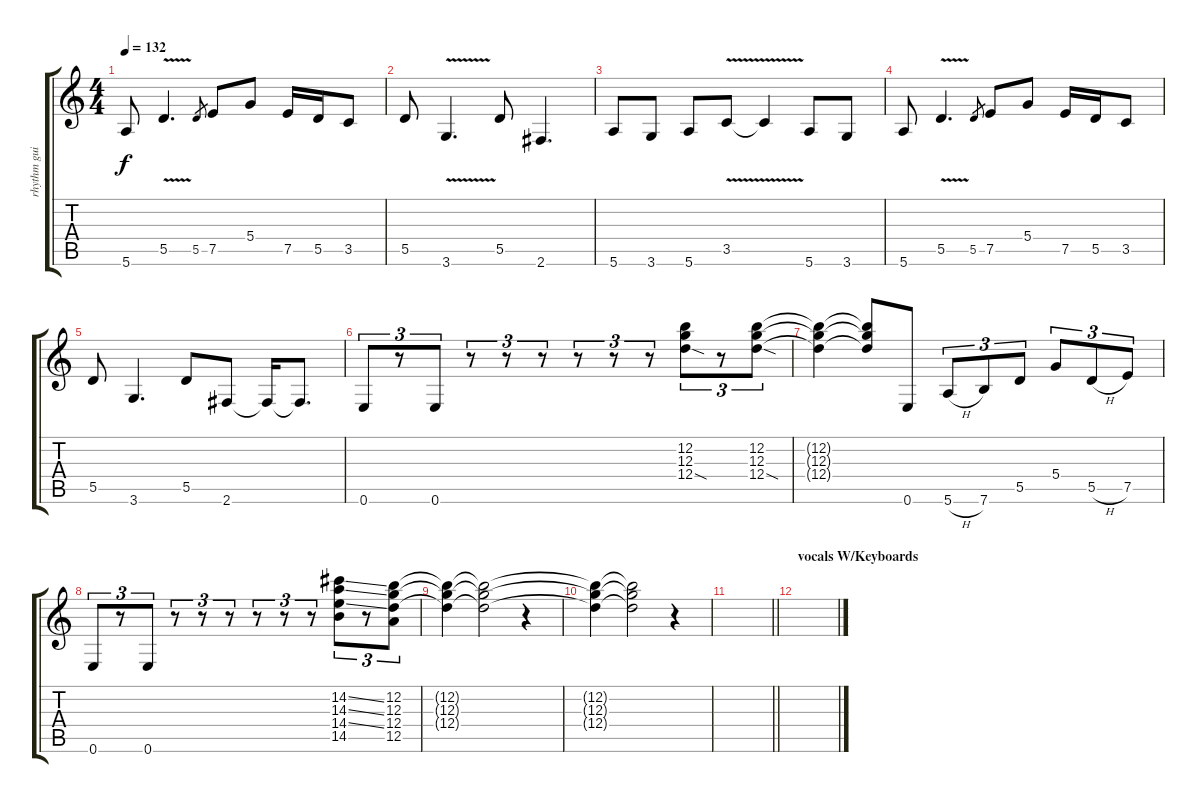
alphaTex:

\track ("rhythm guitar" "rhythm gui") {instrument electricguitarmuted}
\staff {score tabs}
\tuning (E4 B3 G3 D3 A2 E2) {hide}
\ts (4 4)
\tempo 132
\clef g2
\ks c
5.6.8{dy f} 5.5{v}.4{d} 5.5.8{gr} 7.5.8 5.4.8 7.5.16 5.5.16 3.5.8 |
5.5.8 3.6{v}.4{d} 5.5.8 2.6.4{d} |
5.6.8 3.6.8 5.6.8 3.5{v}.8 3.5{t}.4 5.6.8 3.6.8 |
5.6.8 5.5{v}.4{d} 5.5.8{gr} 7.5.8 5.4.8 7.5.16 5.5.16 3.5.8 |
5.5.8 3.6.4{d} 5.5.8 2.6.8 2.6{t}.16 2.6{t}.8{d} |
0.6.8{tu (3 2) txt " "} r.8{tu (3 2)} 0.6.8{tu (3 2)} r.8{tu (3 2)} r.8{tu (3 2)} r.8{tu (3 2)} r.8{tu (3 2)} r.8{tu (3 2)} r.8{tu (3 2)} (12.2 12.3 12.4{sod}).8{tu (3 2)} r.8{tu (3 2)} (12.2 12.3 12.4{sod}).8{tu (3 2)} |
(12.2{t} 12.3{t} 12.4{t}).4 (12.2{t} 12.3{t} 12.4{t}).8 0.6.8 5.6{h}.8{tu (3 2)} 7.6.8{tu (3 2)} 5.5.8{tu (3 2)} 5.4.8{tu (3 2)} 5.5{h}.8{tu (3 2)} 7.5.8{tu (3 2)} |
0.6.8{tu (3 2)} r.8{tu (3 2)} 0.6.8{tu (3 2)} r.8{tu (3 2)} r.8{tu (3 2)} r.8{tu (3 2)} r.8{tu (3 2)} r.8{tu (3 2)} r.8{tu (3 2)} (14.2{ss} 14.3{ss} 14.4{ss} 14.5).8{tu (3 2)} r.8{tu (3 2)} (12.2 12.3 12.4 12.5).8{tu (3 2)} |
(12.2{t} 12.3{t} 12.4{t}).4 (12.2{t} 12.3{t} 12.4{t}).2 r.4 |
(12.2{t} 12.3{t} 12.4{t}).4 (12.2{t} 12.3{t} 12.4{t}).2 r.4 |
\barLineRight lightlight
|
\section ("" "vocals W/Keyboards")
